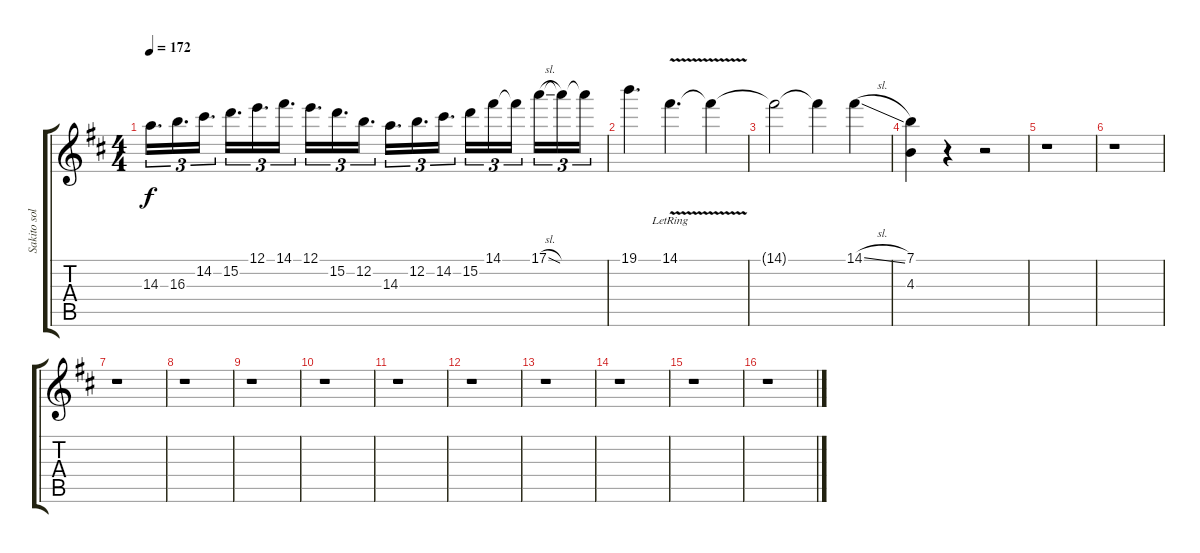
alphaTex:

\track ("Sakito solo" "Sakito sol") {instrument overdrivenguitar}
\staff {score tabs}
\tuning (E4 B3 G3 D3 A2 E2) {hide}
\ts (4 4)
\tempo 172
\clef g2
\ks bminor
14.3.16{d tu (3 2) dy f} 16.3.16{d tu (3 2)} 14.2.16{d tu (3 2)} 15.2.16{d tu (3 2)} 12.1.16{d tu (3 2)} 14.1.16{d tu (3 2)} 12.1.16{d tu (3 2)} 15.2.16{d tu (3 2)} 12.2.16{d tu (3 2)} 14.3.16{d tu (3 2)} 12.2.16{d tu (3 2)} 14.2.16{d tu (3 2)} 15.2.16{tu (3 2)} 14.1.16{tu (3 2)} 14.1{t}.16{tu (3 2) beam splitsecondary} 17.1{sl}.16{tu (3 2)} 17.1{t}.16{tu (3 2)} 17.1{t}.16{tu (3 2)} |
19.1.4{d} 14.1{v lr}.4{d} 14.1{t}.4 |
14.1{t}.2 14.1{t}.4 14.1{sl}.4 |
(7.1 4.3).4 r.4 r.2 |
r.1 |
r.1 |
r.1 |
r.1 |
r.1 |
r.1 |
r.1 |
r.1 |
r.1 |
r.1 |
r.1 |
r.1
